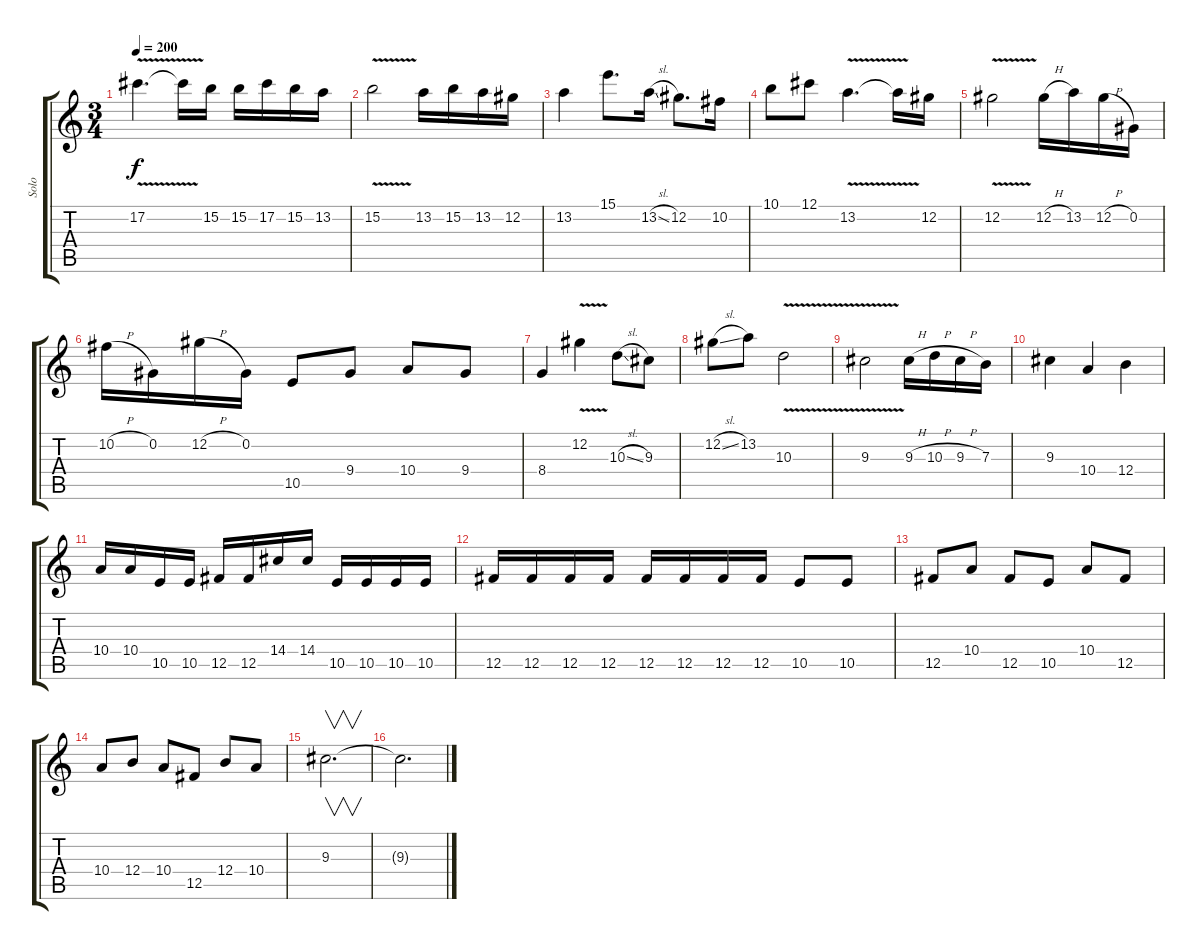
\track ("Solo" "Solo") {instrument distortionguitar}
\staff {score tabs}
\tuning (Db4 Ab3 E3 B2 Gb2 Db2) {hide}
\ts (3 4)
\tempo 200
\clef g2
\ks c
17.2{v}.4{d dy f} 17.2{t}.16 15.2.16 15.2.16 17.2.16 15.2.16 13.2.16 |
15.2{v}.2 13.2.16 15.2.16 13.2.16 12.2.16 |
13.2.4 15.1.8{d} 13.2{sl}.16 12.2.8{d} 10.2.16 |
10.1.8 12.1.8 13.2{v}.4{d} 13.2{t}.16 12.2.16 |
12.2{v}.2 12.2{h}.16 13.2.16 12.2{h}.16 0.2.16 |
10.2{h}.16 0.2.16 12.2{h}.16 0.2.16 10.5.8 9.4.8 10.4.8 9.4.8 |
8.4.4 12.2{v}.4 10.3{sl}.8 9.3.8 |
12.2{sl}.8 13.2.8 10.3{v}.2 |
9.3{v}.2 9.3{h}.16 10.3{h}.16 9.3{h}.16 7.3.16 |
9.3.4 10.4.4 12.4.4 |
10.4.16 10.4.16 10.5.16 10.5.16 12.5.16 12.5.16 14.4.16 14.4.16 10.5.16 10.5.16 10.5.16 10.5.16 |
12.5.16 12.5.16 12.5.16 12.5.16 12.5.16 12.5.16 12.5.16 12.5.16 10.5.8 10.5.8 |
12.5.8 10.4.8 12.5.8 10.5.8 10.4.8 12.5.8 |
10.4.8 12.4.8 10.4.8 12.5.8 12.4.8 10.4.8 |
9.3.2{v d} |
9.3{t}.2{d}
